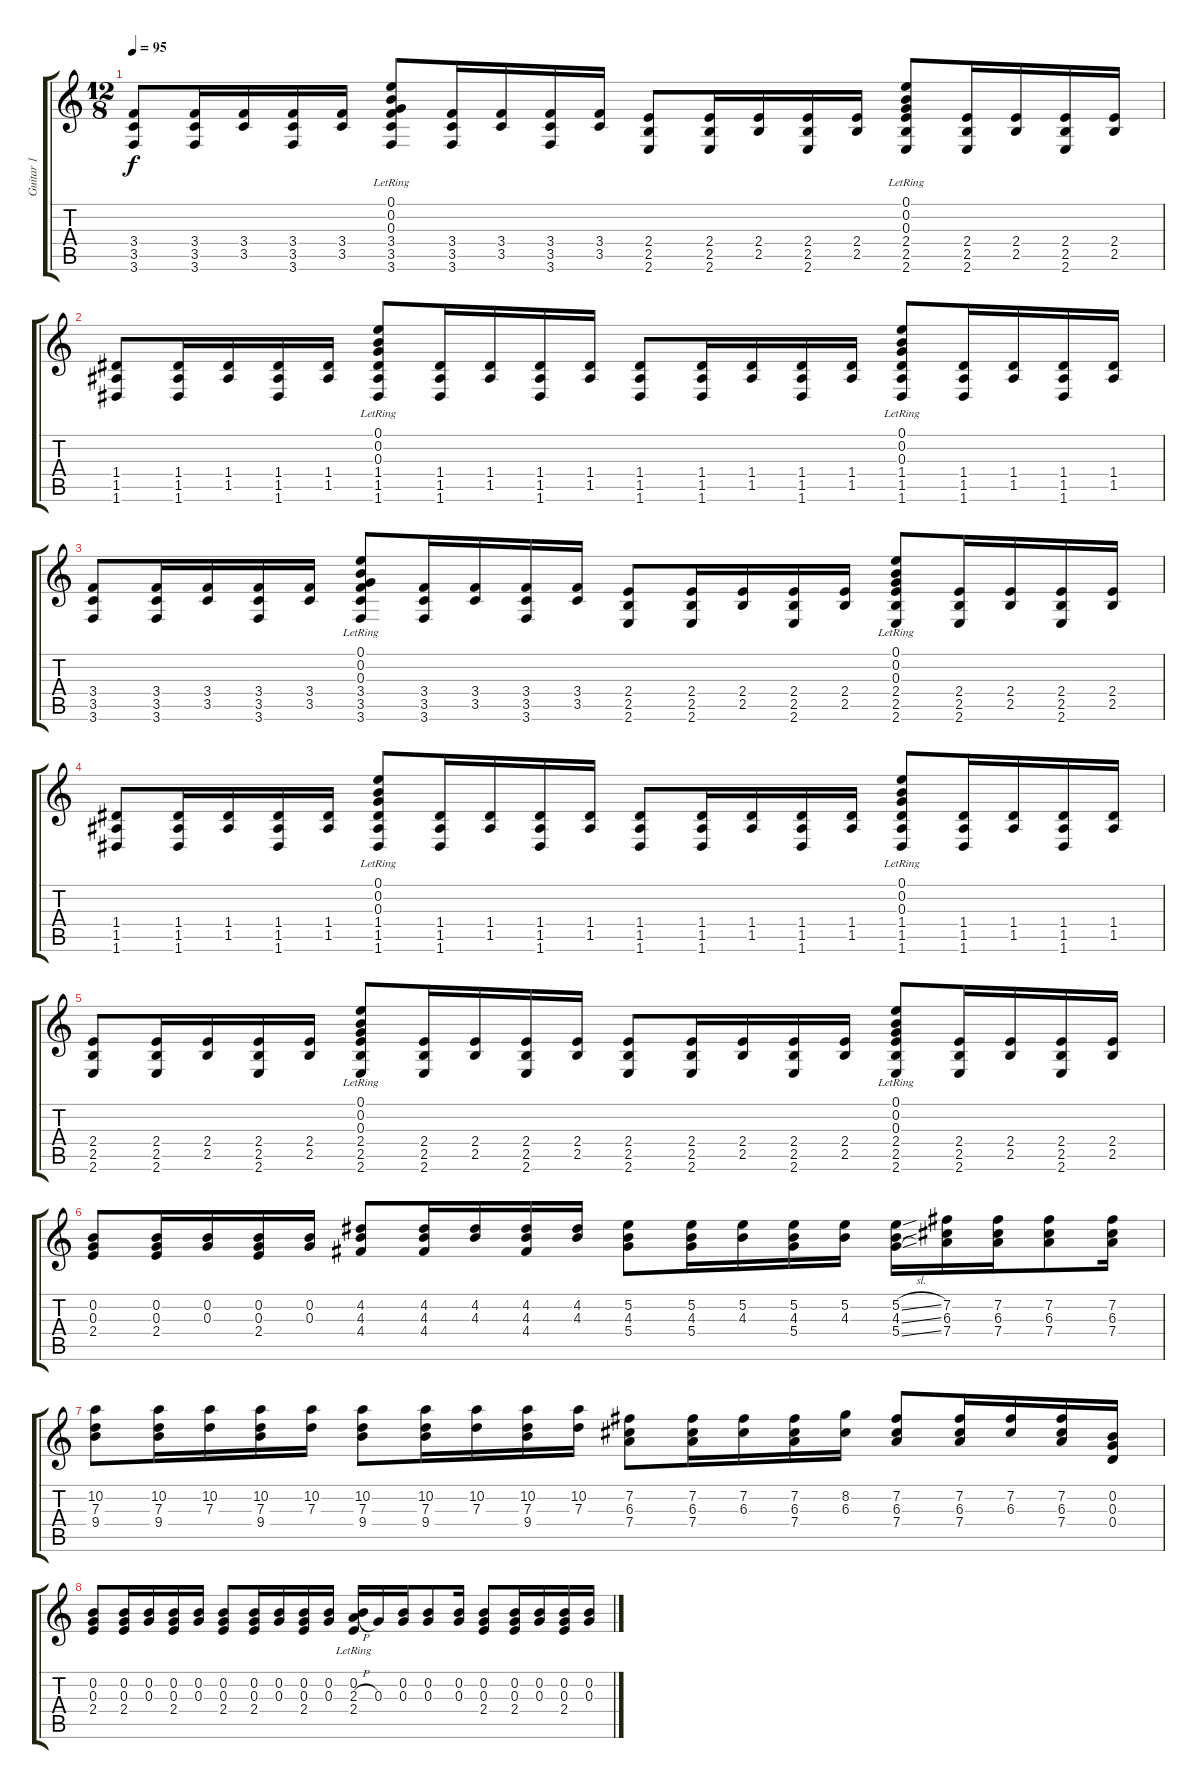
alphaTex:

\track ("Guitar 1" "Guitar 1") {instrument electricguitarjazz}
\staff {score tabs}
\tuning (E4 B3 G3 D3 A2 D2) {hide}
\ts (12 8)
\tempo 95
\clef g2
\ks c
(3.4 3.5 3.6).8{dy f} (3.4 3.5 3.6).16 (3.4 3.5).16 (3.4 3.5 3.6).16 (3.4 3.5).16 (0.1{lr} 0.2{lr} 0.3{lr} 3.4 3.5 3.6).8 (3.4 3.5 3.6).16 (3.4 3.5).16 (3.4 3.5 3.6).16 (3.4 3.5).16 (2.4 2.5 2.6).8 (2.4 2.5 2.6).16 (2.4 2.5).16 (2.4 2.5 2.6).16 (2.4 2.5).16 (0.1{lr} 0.2{lr} 0.3{lr} 2.4 2.5 2.6).8 (2.4 2.5 2.6).16 (2.4 2.5).16 (2.4 2.5 2.6).16 (2.4 2.5).16 |
(1.4 1.5 1.6).8 (1.4 1.5 1.6).16 (1.4 1.5).16 (1.4 1.5 1.6).16 (1.4 1.5).16 (0.1{lr} 0.2{lr} 0.3{lr} 1.4 1.5 1.6).8 (1.4 1.5 1.6).16 (1.4 1.5).16 (1.4 1.5 1.6).16 (1.4 1.5).16 (1.4 1.5 1.6).8 (1.4 1.5 1.6).16 (1.4 1.5).16 (1.4 1.5 1.6).16 (1.4 1.5).16 (0.1{lr} 0.2{lr} 0.3{lr} 1.4 1.5 1.6).8 (1.4 1.5 1.6).16 (1.4 1.5).16 (1.4 1.5 1.6).16 (1.4 1.5).16 |
(3.4 3.5 3.6).8 (3.4 3.5 3.6).16 (3.4 3.5).16 (3.4 3.5 3.6).16 (3.4 3.5).16 (0.1{lr} 0.2{lr} 0.3{lr} 3.4 3.5 3.6).8 (3.4 3.5 3.6).16 (3.4 3.5).16 (3.4 3.5 3.6).16 (3.4 3.5).16 (2.4 2.5 2.6).8 (2.4 2.5 2.6).16 (2.4 2.5).16 (2.4 2.5 2.6).16 (2.4 2.5).16 (0.1{lr} 0.2{lr} 0.3{lr} 2.4 2.5 2.6).8 (2.4 2.5 2.6).16 (2.4 2.5).16 (2.4 2.5 2.6).16 (2.4 2.5).16 |
(1.4 1.5 1.6).8 (1.4 1.5 1.6).16 (1.4 1.5).16 (1.4 1.5 1.6).16 (1.4 1.5).16 (0.1{lr} 0.2{lr} 0.3{lr} 1.4 1.5 1.6).8 (1.4 1.5 1.6).16 (1.4 1.5).16 (1.4 1.5 1.6).16 (1.4 1.5).16 (1.4 1.5 1.6).8 (1.4 1.5 1.6).16 (1.4 1.5).16 (1.4 1.5 1.6).16 (1.4 1.5).16 (0.1{lr} 0.2{lr} 0.3{lr} 1.4 1.5 1.6).8 (1.4 1.5 1.6).16 (1.4 1.5).16 (1.4 1.5 1.6).16 (1.4 1.5).16 |
(2.4 2.5 2.6).8 (2.4 2.5 2.6).16 (2.4 2.5).16 (2.4 2.5 2.6).16 (2.4 2.5).16 (0.1{lr} 0.2{lr} 0.3{lr} 2.4 2.5 2.6).8 (2.4 2.5 2.6).16 (2.4 2.5).16 (2.4 2.5 2.6).16 (2.4 2.5).16 (2.4 2.5 2.6).8 (2.4 2.5 2.6).16 (2.4 2.5).16 (2.4 2.5 2.6).16 (2.4 2.5).16 (0.1{lr} 0.2{lr} 0.3{lr} 2.4 2.5 2.6).8 (2.4 2.5 2.6).16 (2.4 2.5).16 (2.4 2.5 2.6).16 (2.4 2.5).16 |
(0.2 0.3 2.4).8 (0.2 0.3 2.4).16 (0.2 0.3).16 (0.2 0.3 2.4).16 (0.2 0.3).16 (4.2 4.3 4.4).8 (4.2 4.3 4.4).16 (4.2 4.3).16 (4.2 4.3 4.4).16 (4.2 4.3).16 (5.2 4.3 5.4).8 (5.2 4.3 5.4).16 (5.2 4.3).16 (5.2 4.3 5.4).16 (5.2 4.3).16 (5.2{sl} 4.3{sl} 5.4{sl}).16 (7.2 6.3 7.4).16 (7.2 6.3 7.4).16 (7.2 6.3 7.4).8 (7.2 6.3 7.4).16 |
(10.2 7.3 9.4).8 (10.2 7.3 9.4).16 (10.2 7.3).16 (10.2 7.3 9.4).16 (10.2 7.3).16 (10.2 7.3 9.4).8 (10.2 7.3 9.4).16 (10.2 7.3).16 (10.2 7.3 9.4).16 (10.2 7.3).16 (7.2 6.3 7.4).8 (7.2 6.3 7.4).16 (7.2 6.3).16 (7.2 6.3 7.4).16 (8.2 6.3).16 (7.2 6.3 7.4).8 (7.2 6.3 7.4).16 (7.2 6.3).16 (7.2 6.3 7.4).16 (0.2 0.3 0.4).16 |
(0.2 0.3 2.4).8 (0.2 0.3 2.4).16 (0.2 0.3).16 (0.2 0.3 2.4).16 (0.2 0.3).16 (0.2 0.3 2.4).8 (0.2 0.3 2.4).16 (0.2 0.3).16 (0.2 0.3 2.4).16 (0.2 0.3).16 (0.2{lr} 2.3{h} 2.4{lr}).16 0.3.16 (0.2 0.3).16 (0.2 0.3).8 (0.2 0.3).16 (0.2 0.3 2.4).8 (0.2 0.3 2.4).16 (0.2 0.3).16 (0.2 0.3 2.4).16 (0.2 0.3).16
